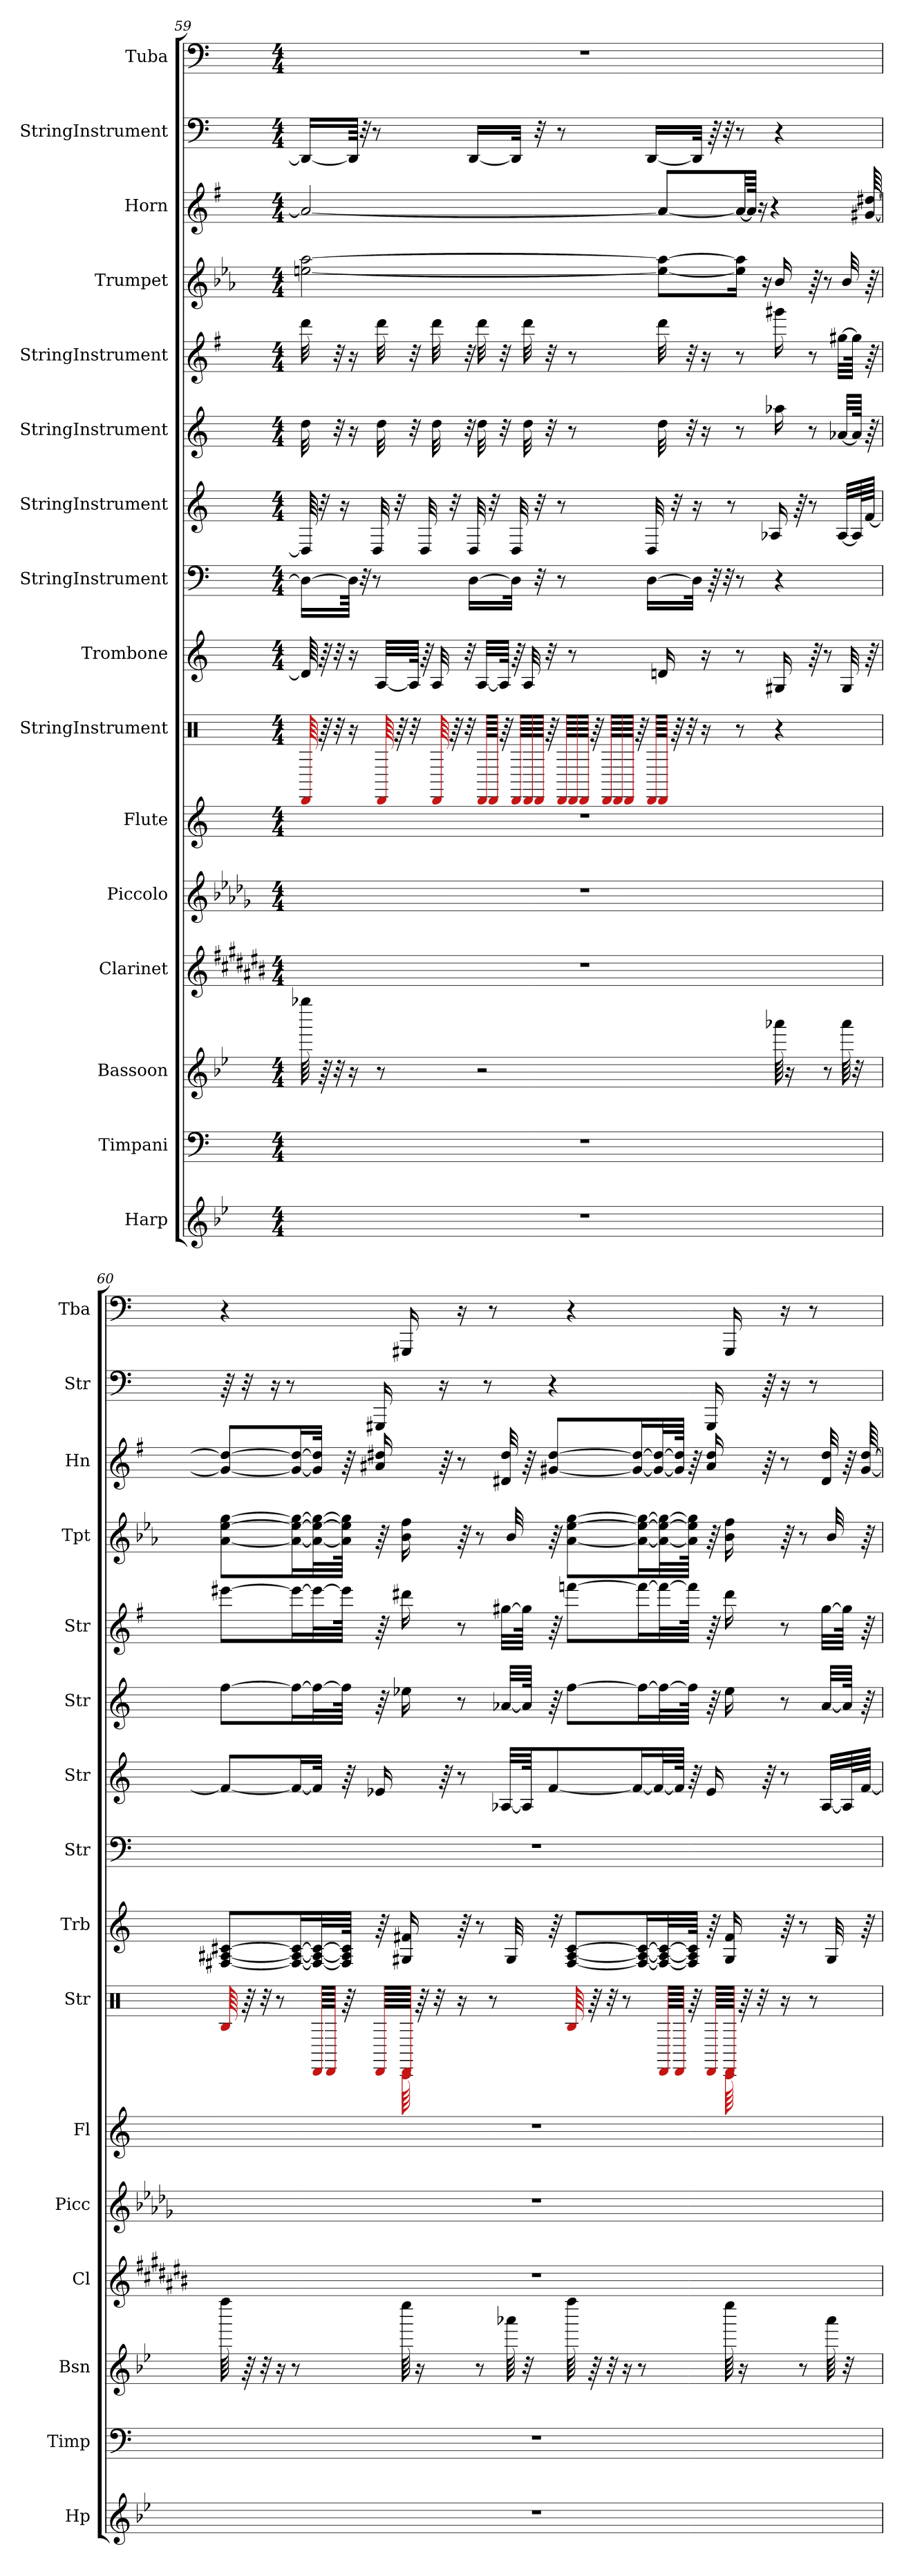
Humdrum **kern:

**kern	**kern	**kern	**kern	**kern	**kern	**kern	**kern	**kern	**kern	**kern	**kern	**kern	**kern	**kern	**kern
*part16	*part15	*part14	*part13	*part12	*part11	*part10	*part9	*part8	*part7	*part6	*part5	*part4	*part3	*part2	*part1
*staff16	*staff15	*staff14	*staff13	*staff12	*staff11	*staff10	*staff9	*staff8	*staff7	*staff6	*staff5	*staff4	*staff3	*staff2	*staff1
*I"Harp	*I"Timpani	*I"Bassoon	*I"Clarinet	*I"Piccolo	*I"Flute	*I"StringInstrument	*I"Trombone	*I"StringInstrument	*I"StringInstrument	*I"StringInstrument	*I"StringInstrument	*I"Trumpet	*I"Horn	*I"StringInstrument	*I"Tuba
*I'Hp	*I'Timp	*I'Bsn	*I'Cl	*I'Picc	*I'Fl	*I'Str	*I'Trb	*I'Str	*I'Str	*I'Str	*I'Str	*I'Tpt	*I'Hn	*I'Str	*I'Tba
!!LO:PB:g=z
*clefG2	*clefF4	*clefG2	*clefG2	*clefG2	*clefG2	*clefX	*clefG2	*clefF4	*clefG2	*clefG2	*clefG2	*clefG2	*clefG2	*clefF4	*clefF4
*	*	*	*ITrd1c2	*ITrd-7c-12	*	*	*	*	*	*	*	*ITrd1c2	*ITrd4c7	*	*
*k[b-e-]	*k[]	*k[b-e-]	*k[f#c#g#d#a#]	*k[b-e-a-d-g-]	*k[]	*k[]	*k[]	*k[]	*k[]	*k[]	*k[f#]	*k[b-e-a-d-g-]	*k[]	*k[]	*k[]
*M4/4	*M4/4	*M4/4	*M4/4	*M4/4	*M4/4	*M4/4	*M4/4	*M4/4	*M4/4	*M4/4	*M4/4	*M4/4	*M4/4	*M4/4	*M4/4
=59	=59	=59	=59	=59	=59	=59	=59	=59	=59	=59	=59	=59	=59	=59	=59
1r	1r	64gggg-X\	1r	1r	1r	64DD/	64d-/]	16D\LL_	64D/]	32dd\	32ddd\	[2ddn\ [2gg-\	2d/_	16DD/LL_	1r
.	.	64r	.	.	.	64r	64r	.	32r	.	.	.	.	.	.
.	.	32r	.	.	.	32r	32r	.	.	32r	32r	.	.	.	.
.	.	.	.	.	.	.	.	.	16r	.	.	.	.	.	.
.	.	16r	.	.	.	16r	16r	64D\JJkk]	.	16r	16r	.	.	64DD/JJkk]	.
.	.	.	.	.	.	.	.	32r	.	.	.	.	.	32r	.
.	.	.	.	.	.	.	.	8r	32D/	.	.	.	.	8r	.
.	.	8r	.	.	.	64DD/	[32A/LLL	.	.	32dd\	32ddd\	.	.	.	.
.	.	.	.	.	.	64r	.	.	32r	.	.	.	.	.	.
.	.	.	.	.	.	32r	64A/JJJk]	.	.	32r	32r	.	.	.	.
.	.	.	.	.	.	.	64r	.	32D/	.	.	.	.	.	.
.	.	.	.	.	.	64DD/	32A/	.	.	32dd\	32ddd\	.	.	.	.
.	.	.	.	.	.	64r	.	.	32r	.	.	.	.	.	.
.	.	.	.	.	.	32r	32r	.	.	32r	32r	.	.	.	.
.	.	.	.	.	.	.	.	[16D\LL	32D/	.	.	.	.	[16DD/LL	.
.	.	2r	.	.	.	64DD/LLLL	[32A/LLL	.	.	32dd\	32ddd\	.	.	.	.
.	.	.	.	.	.	64DD/JJJJ	.	.	32r	.	.	.	.	.	.
.	.	.	.	.	.	64r	64A/JJJk]	.	.	32r	32r	.	.	.	.
.	.	.	.	.	.	64DD/LLLL	64r	32D\JJk]	32D/	.	.	.	.	32DD/JJk]	.
.	.	.	.	.	.	64DD/	32A/	.	.	32dd\	32ddd\	.	.	.	.
.	.	.	.	.	.	64DD/JJJJ	.	32r	32r	.	.	.	.	32r	.
.	.	.	.	.	.	64r	32r	.	.	32r	32r	.	.	.	.
.	.	.	.	.	.	64DD/LLLL	.	8r	8r	.	.	.	.	8r	.
.	.	.	.	.	.	64DD/	8r	.	.	8r	8r	.	.	.	.
.	.	.	.	.	.	64DD/JJJJ	.	.	.	.	.	.	.	.	.
.	.	.	.	.	.	64r	.	.	.	.	.	.	.	.	.
.	.	.	.	.	.	64DD/LLLL	.	.	.	.	.	.	.	.	.
.	.	.	.	.	.	64DD/	.	.	.	.	.	.	.	.	.
.	.	.	.	.	.	64DD/JJJJ	.	.	.	.	.	.	.	.	.
.	.	.	.	.	.	64r	.	.	.	.	.	.	.	.	.
.	.	.	.	.	.	64DD/LLLL	.	[16D\LL	32D/	.	.	.	.	[16DD/LL	.
.	.	.	.	.	.	64DD/JJJJ	16dn/	.	.	32dd\	32ddd\	8dd\_ 8gg-\_L	8d/L_	.	.
.	.	.	.	.	.	64r	.	.	32r	.	.	.	.	.	.
.	.	.	.	.	.	32r	.	.	.	32r	32r	.	.	.	.
.	.	.	.	.	.	.	.	32D\JJk]	16r	.	.	.	.	32DD/JJk]	.
.	.	.	.	.	.	16r	16r	.	.	16r	16r	.	.	.	.
.	.	.	.	.	.	.	.	64r	.	.	.	.	.	64r	.
.	.	.	.	.	.	.	.	32r	.	.	.	.	.	32r	.
.	.	.	.	.	.	.	.	.	8r	.	.	.	.	.	.
.	.	.	.	.	.	8r	8r	8r	.	8r	8r	16dd\] 16gg-\]Jk	32d/LL_	8r	.
.	.	.	.	.	.	.	.	.	.	.	.	.	64d/JJJk]	.	.
.	.	.	.	.	.	.	.	.	.	.	.	.	16r	.	.
.	.	.	.	.	.	.	.	.	.	.	.	16r	.	.	.
.	.	.	.	.	.	.	.	.	16A-X/	.	.	.	4r	.	.
.	.	64aaa-X\	.	.	.	4r	16G#X/	4r	.	16aa-X\	16ggg#X\	16a-/	.	4r	.
.	.	16r	.	.	.	.	.	.	.	.	.	.	.	.	.
.	.	.	.	.	.	.	.	.	64r	.	.	.	.	.	.
.	.	.	.	.	.	.	64r	.	8r	8r	8r	64r	.	.	.
.	.	8r	.	.	.	.	8r	.	.	.	.	8r	.	.	.
.	.	.	.	.	.	.	.	.	[32A-/LLL	[32a-X/LLL	[32gg#X\LLL	.	.	.	.
.	.	64aaa-\	.	.	.	.	32G#/	.	.	.	.	32a-/	.	.	.
.	.	32r	.	.	.	.	.	.	64A-/L]	64a-/JJJk]	64gg#\JJJk]	.	.	.	.
.	.	.	.	.	.	.	64r	.	[64f/JJJJ	64r	64r	64r	[64c#X/ [64g#X/	.	.
!!LO:PB:g=z
=60	=60	=60	=60	=60	=60	=60	=60	=60	=60	=60	=60	=60	=60	=60	=60
*	*	*	*	*	*	*^	*	*	*	*	*	*	*	*	*
1r	1r	64ffff\	1r	1r	1r	64B/	4ryy	[8F#X/ [8A#X/ [8c#X/L	1r	8f/L_	[8ff\L	[8eee#X\L	[8g-\ [8dd-\ [8ff\L	8c#/_ 8g#/_L	64r	4r
.	.	64r	.	.	.	64r	.	.	.	.	.	.	.	.	32r	.
.	.	32r	.	.	.	32r	.	.	.	.	.	.	.	.	.	.
.	.	.	.	.	.	.	.	.	.	.	.	.	.	.	16r	.
.	.	16r	.	.	.	8r	.	.	.	.	.	.	.	.	.	.
.	.	.	.	.	.	.	.	.	.	.	.	.	.	.	8r	.
.	.	8r	.	.	.	.	.	16F#/_ 16A#/_ 16c#/_L	.	16f/L_	16ff\L_	16eee#\L_	16g-\_ 16dd-\_ 16ff\_L	16c#/_ 16g#/_L	.	.
.	.	.	.	.	.	64DD/LLLL	.	32F#/_ 32A#/_ 32c#/_L	.	32f/JJk]	32ff\L_	32eee#\L_	32g-\_ 32dd-\_ 32ff\_L	32c#/] 32g#/]JJk	.	.
.	.	.	.	.	.	64DD/JJJJ	.	.	.	.	.	.	.	.	.	.
.	.	.	.	.	.	64r	.	64F#/] 64A#/] 64c#/]JJJk	.	64r	64ff\JJJk]	64eee#\JJJk]	64g-\] 64dd-\] 64ff\]JJJk	64r	.	.
.	.	.	.	.	.	64DD/LLLL	.	64r	.	16e-X/	64r	64r	64r	16d#X/ 16g#X/	16GGG#X/	.
.	.	64eeee-\	.	.	.	64DD/JJJJ	64CC\	16G#X/ 16f#X/	.	.	16ee-X\	16ddd#X\	16a-\ 16ee-\	.	.	16GGG#X/
.	.	16r	.	.	.	64r	8...ryy	.	.	.	.	.	.	.	.	.
.	.	.	.	.	.	32r	.	.	.	.	.	.	.	.	.	.
.	.	.	.	.	.	.	.	.	.	64r	.	.	.	64r	16r	.
.	.	.	.	.	.	16r	.	64r	.	8r	8r	8r	64r	8r	.	16r
.	.	8r	.	.	.	.	.	8r	.	.	.	.	8r	.	.	.
.	.	.	.	.	.	.	.	.	.	.	.	.	.	.	8r	.
.	.	.	.	.	.	8r	.	.	.	.	.	.	.	.	.	8r
.	.	.	.	.	.	.	.	.	.	[32A-X/LLL	[32a-X/LLL	[32gg#X\LLL	.	32G#X/ 32g#/	.	.
.	.	64aaa-X\	.	.	.	.	.	32G#/	.	.	.	.	32a-/	.	.	.
.	.	32r	.	.	.	.	.	.	.	64A-/JJK]	64a-/JJJk]	64gg#\JJJk]	.	64r	.	.
.	.	.	.	.	.	.	.	64r	.	[8f/	64r	64r	64r	[8c#X/ [8g#/L	4r	.
*	*	*	*	*	*	*v	*v	*	*	*	*	*	*	*	*	*
.	.	64ffff\	.	.	.	64B/	[8F#/ [8A#/ [8c#/L	.	.	[8ff\L	[8fffn\L	[8g-\ [8dd-\ [8ff\L	.	.	4r
.	.	64r	.	.	.	64r	.	.	.	.	.	.	.	.	.
.	.	32r	.	.	.	32r	.	.	.	.	.	.	.	.	.
.	.	16r	.	.	.	8r	.	.	.	.	.	.	.	.	.
.	.	.	.	.	.	.	.	.	16f/L_	.	.	.	16c#/_ 16g#/_L	.	.
.	.	8r	.	.	.	.	16F#/_ 16A#/_ 16c#/_L	.	.	16ff\L_	16fff\L_	16g-\_ 16dd-\_ 16ff\_L	.	.	.
.	.	.	.	.	.	.	.	.	32f/L_	.	.	.	32c#/_ 32g#/_L	.	.
.	.	.	.	.	.	64DD/LLLL	32F#/_ 32A#/_ 32c#/_L	.	.	32ff\L_	32fff\L_	32g-\_ 32dd-\_ 32ff\_L	.	.	.
.	.	.	.	.	.	64DD/JJJJ	.	.	64f/JJJk]	.	.	.	64c#/] 64g#/]JJJk	.	.
.	.	.	.	.	.	64r	64F#/] 64A#/] 64c#/]JJJk	.	64r	64ff\JJJk]	64fff\JJJk]	64g-\] 64dd-\] 64ff\]JJJk	64r	.	.
.	.	.	.	.	.	64DD/LLLL	64r	.	16e-/	64r	64r	64r	16d#/ 16g#/	16GGG#/	.
*	*	*	*	*	*	*^	*	*	*	*	*	*	*	*	*
.	.	64eeee-\	.	.	.	64DD/JJJJ	64CC\	16G#/ 16f#/	.	.	16ee-\	16ddd#\	16a-\ 16ee-\	.	.	16GGG#/
.	.	16r	.	.	.	64r	8...ryy	.	.	.	.	.	.	.	.	.
.	.	.	.	.	.	32r	.	.	.	.	.	.	.	.	.	.
.	.	.	.	.	.	.	.	.	.	64r	.	.	.	64r	64r	.
.	.	.	.	.	.	16r	.	64r	.	8r	8r	8r	64r	8r	16r	16r
.	.	8r	.	.	.	.	.	8r	.	.	.	.	8r	.	.	.
.	.	.	.	.	.	8r	.	.	.	.	.	.	.	.	8r	8r
.	.	.	.	.	.	.	.	.	.	[32A-/LLL	[32a-/LLL	[32gg#\LLL	.	32G#/ 32g#/	.	.
.	.	64aaa-\	.	.	.	.	.	32G#/	.	.	.	.	32a-/	.	.	.
.	.	32r	.	.	.	.	.	.	.	64A-/L]	64a-/JJJk]	64gg#\JJJk]	.	64r	.	.
.	.	.	.	.	.	.	.	64r	.	[64f/JJJJ	64r	64r	64r	[64c#/ [64g#/	.	.
*	*	*	*	*	*	*v	*v	*	*	*	*	*	*	*	*	*
=	=	=	=	=	=	=	=	=	=	=	=	=	=	=	=
*-	*-	*-	*-	*-	*-	*-	*-	*-	*-	*-	*-	*-	*-	*-	*-
